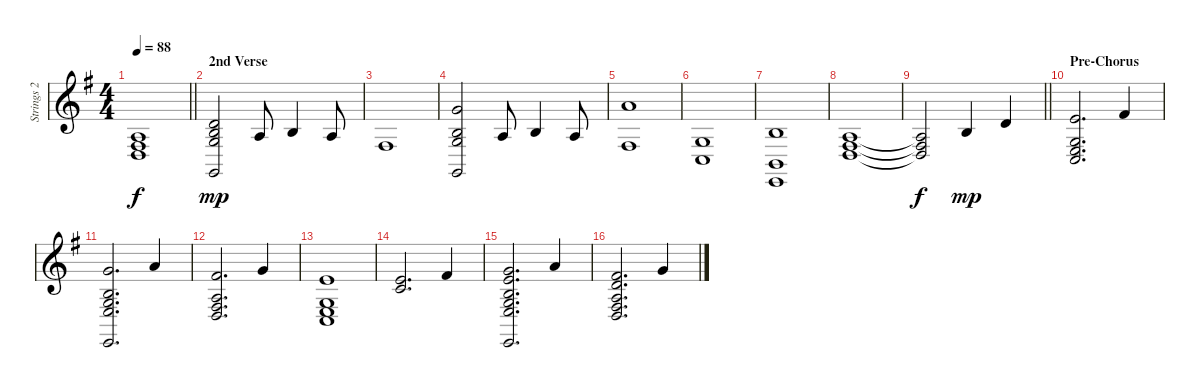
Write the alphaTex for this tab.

\track ("Strings 2" "Strings 2") {instrument stringensemble2}
\staff {score}
\tuning (E4 B3 G3 D3 A2 E2) {hide}
\ts (4 4)
\tempo 88
\clef g2
\barLineRight lightlight
\ks eminor
(2.3{t} 4.4{t} 5.5{t}).1{dy f} |
\section ("" "2nd Verse")
(3.2 4.3 5.4 3.6).2{dy mp} 2.3.8 0.2.4 2.3.8 |
4.4.1 |
(3.1 0.2 0.3 3.6).2 2.3.8 0.2.4 2.3.8 |
(5.1 4.4).1 |
(0.3 3.5).1 |
(0.2 2.5 0.6).1 |
(2.3 4.4 5.5).1 |
\barLineRight lightlight
(2.3{t} 4.4{t} 5.5{t}).2{dy f} 0.2.4{dy mp} 3.2.4 |
\section ("" "Pre-Chorus")
(0.1 0.3 2.4 3.5).2{d} 2.1.4 |
(3.1 0.2 0.3 2.4 0.6).2{d} 5.1.4 |
(2.1 2.3 4.4 5.5).2{d} 3.1.4 |
(0.1 0.3 2.4 3.5).1 |
(0.1 1.2).2{d} 2.1.4 |
(0.1 8.2 0.3 9.4 7.5 0.6).2{d} 5.1.4 |
(2.1 3.2 2.3 4.4 5.5).2{d} 3.1.4
